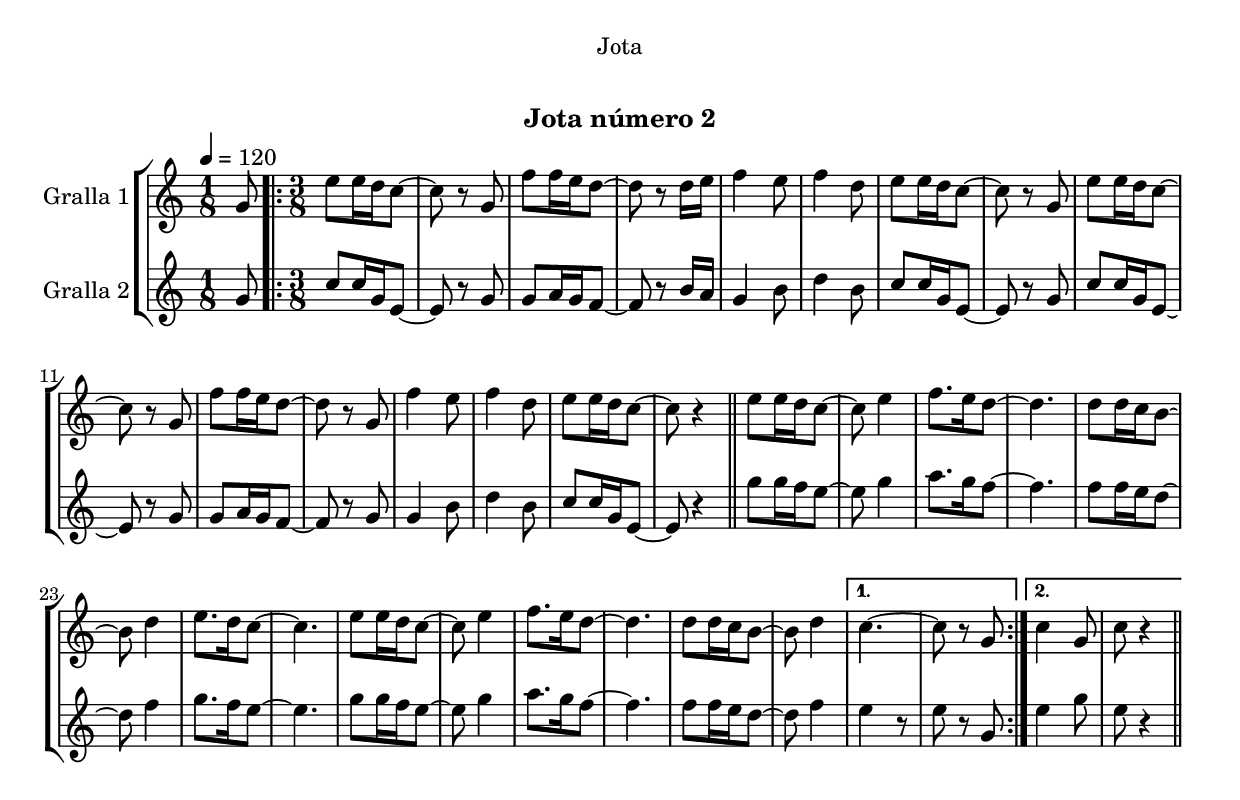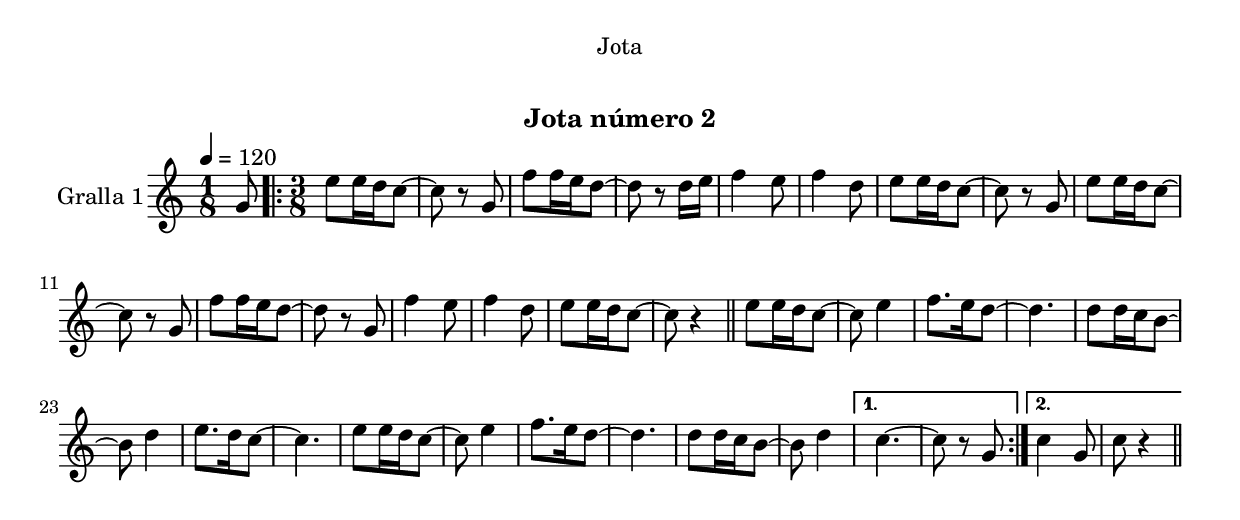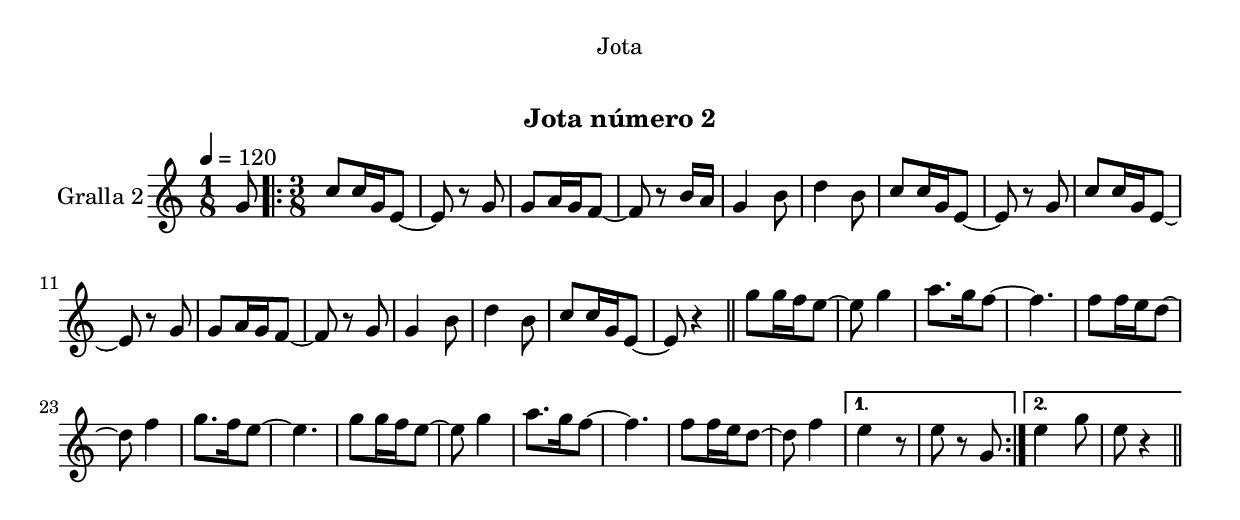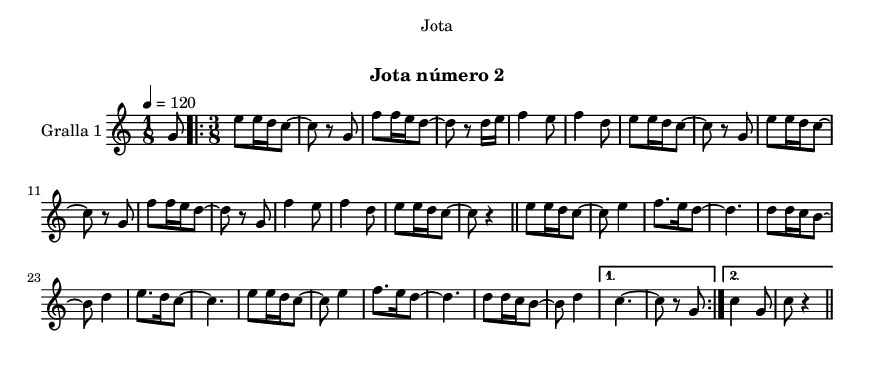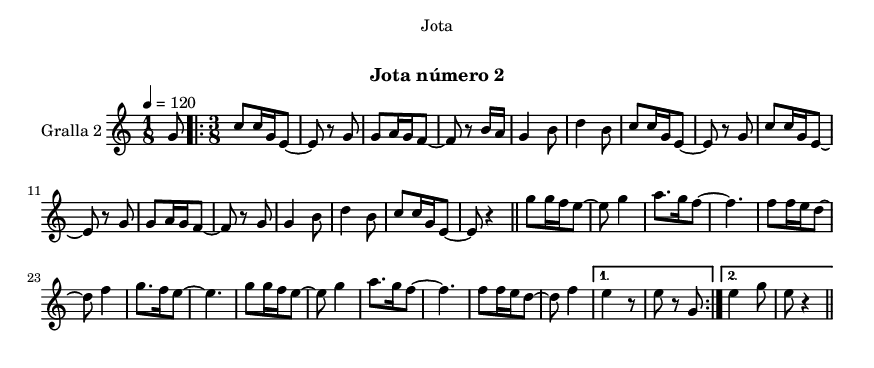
\version "2.16.0"

\header {
  dedication="Jota"
  title="   "
  subtitle="Jota número 2"
  subsubtitle=""
  poet=""
  meter=""
  piece=""
  composer=""
  arranger=""
  opus=""
  instrument=""
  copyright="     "
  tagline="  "
}

liniaroAa =
\relative g'
{
  \tempo 4=120
  \clef treble
  \key c \major
  \time 1/8
  g8  |
  \time 3/8   \repeat volta 2 { e'8 e16 d c8 ~  |
  c8 r g  |
  f'8 f16 e d8 ~  |
  %05
  d8 r d16 e  |
  f4 e8  |
  f4 d8  |
  e8 e16 d c8 ~  |
  c8 r g  |
  %10
  e'8 e16 d c8 ~  |
  c8 r g  |
  f'8 f16 e d8 ~  |
  d8 r g,  |
  f'4 e8  |
  %15
  f4 d8  |
  e8 e16 d c8 ~  |
  c8 r4  \bar "||"
  e8 e16 d c8 ~  |
  c8 e4  |
  %20
  f8. e16 d8 ~  |
  d4.  |
  d8 d16 c b8 ~  |
  b8 d4  |
  e8. d16 c8 ~  |
  %25
  c4.  |
  e8 e16 d c8 ~  |
  c8 e4  |
  f8. e16 d8 ~  |
  d4.  |
  %30
  d8 d16 c b8 ~  |
  b8 d4 }
  \alternative { { c4. ~  |
  c8 r g }
  { c4 g8  |
  %35
  c8 r4 } } \bar "||"
}

liniaroAb =
\relative g'
{
  \tempo 4=120
  \clef treble
  \key c \major
  \time 1/8
  g8  |
  \time 3/8   \repeat volta 2 { c8 c16 g e8 ~  |
  e8 r g  |
  g8 a16 g f8 ~  |
  %05
  f8 r b16 a  |
  g4 b8  |
  d4 b8  |
  c8 c16 g e8 ~  |
  e8 r g  |
  %10
  c8 c16 g e8 ~  |
  e8 r g  |
  g8 a16 g f8 ~  |
  f8 r g  |
  g4 b8  |
  %15
  d4 b8  |
  c8 c16 g e8 ~  |
  e8 r4  \bar "||"
  g'8 g16 f e8 ~  |
  e8 g4  |
  %20
  a8. g16 f8 ~  |
  f4.  |
  f8 f16 e d8 ~  |
  d8 f4  |
  g8. f16 e8 ~  |
  %25
  e4.  |
  g8 g16 f e8 ~  |
  e8 g4  |
  a8. g16 f8 ~  |
  f4.  |
  %30
  f8 f16 e d8 ~  |
  d8 f4 }
  \alternative { { e4 r8  | % kompletite
  e8 r g, }
  { e'4 g8  |
  %35
  e8 r4 } } \bar "||"
}

\book {

\paper {
  print-page-number = false
}

\bookpart {
  \score {
    \new StaffGroup {
      \override Score.RehearsalMark #'self-alignment-X = #LEFT
      <<
        \new Staff \with {instrumentName = #"Gralla 1" } \liniaroAa
        \new Staff \with {instrumentName = #"Gralla 2" } \liniaroAb
      >>
    }
    \layout {}
  }\score { \unfoldRepeats
    \new StaffGroup {
      \override Score.RehearsalMark #'self-alignment-X = #LEFT
      <<
        \new Staff \with {instrumentName = #"Gralla 1" } \liniaroAa
        \new Staff \with {instrumentName = #"Gralla 2" } \liniaroAb
      >>
    }
    \midi {}
  }
}

\bookpart {
  \header {}
  \score {
    \new StaffGroup {
      \override Score.RehearsalMark #'self-alignment-X = #LEFT
      <<
        \new Staff \with {instrumentName = #"Gralla 1" } \liniaroAa
      >>
    }
    \layout {}
  }\score { \unfoldRepeats
    \new StaffGroup {
      \override Score.RehearsalMark #'self-alignment-X = #LEFT
      <<
        \new Staff \with {instrumentName = #"Gralla 1" } \liniaroAa
      >>
    }
    \midi {}
  }
}

\bookpart {
  \header {}
  \score {
    \new StaffGroup {
      \override Score.RehearsalMark #'self-alignment-X = #LEFT
      <<
        \new Staff \with {instrumentName = #"Gralla 2" } \liniaroAb
      >>
    }
    \layout {}
  }\score { \unfoldRepeats
    \new StaffGroup {
      \override Score.RehearsalMark #'self-alignment-X = #LEFT
      <<
        \new Staff \with {instrumentName = #"Gralla 2" } \liniaroAb
      >>
    }
    \midi {}
  }
}

}

\book {

\paper {
  print-page-number = false
  #(set-paper-size "a6landscape")
  #(layout-set-staff-size 14)
}

\bookpart {
  \header {}
  \score {
    \new StaffGroup {
      \override Score.RehearsalMark #'self-alignment-X = #LEFT
      <<
        \new Staff \with {instrumentName = #"Gralla 1" } \liniaroAa
      >>
    }
    \layout {}
  }
}

\bookpart {
  \header {}
  \score {
    \new StaffGroup {
      \override Score.RehearsalMark #'self-alignment-X = #LEFT
      <<
        \new Staff \with {instrumentName = #"Gralla 2" } \liniaroAb
      >>
    }
    \layout {}
  }
}

}

